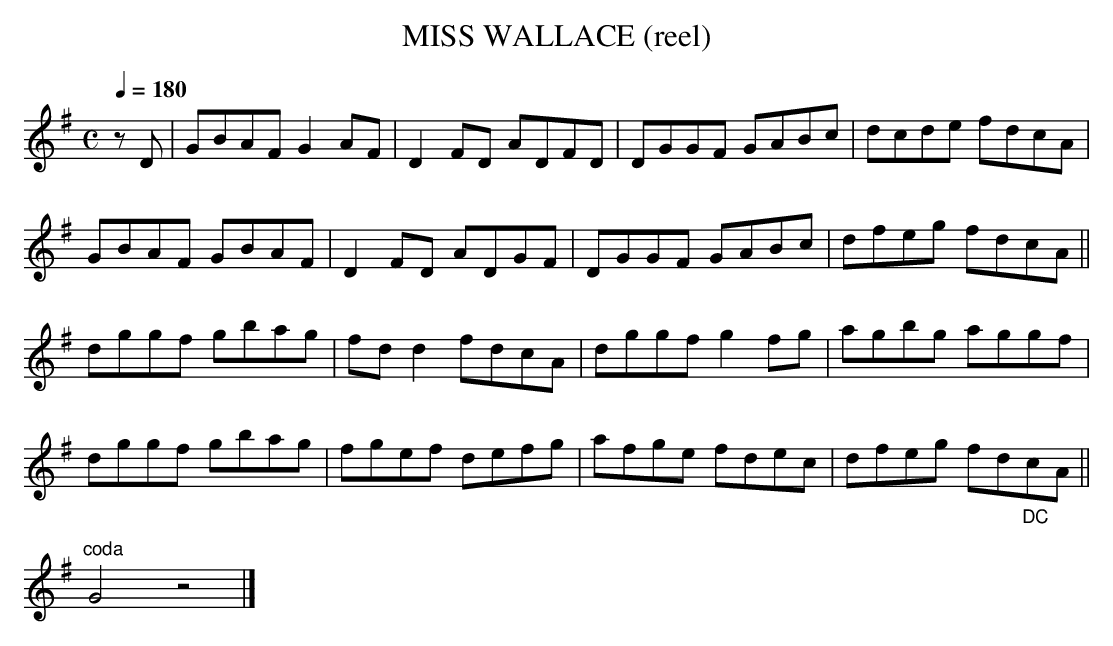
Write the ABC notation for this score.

X:1
T:MISS WALLACE (reel)
Q:1/4=180
Q:1/4=180
L:1/8
M:C
K:G
zD|GBAF G2AF|D2 FD ADFD|DGGF GABc|dcde fdcA|
GBAF GBAF|D2 FD ADGF|DGGF GABc|dfeg fdcA||
dggf gbag|fdd2 fdcA|dggf g2fg|agbg aggf|
dggf gbag|fgef defg|afge fdec|dfeg fd"_DC"cA||
"^coda" G4z4|]
